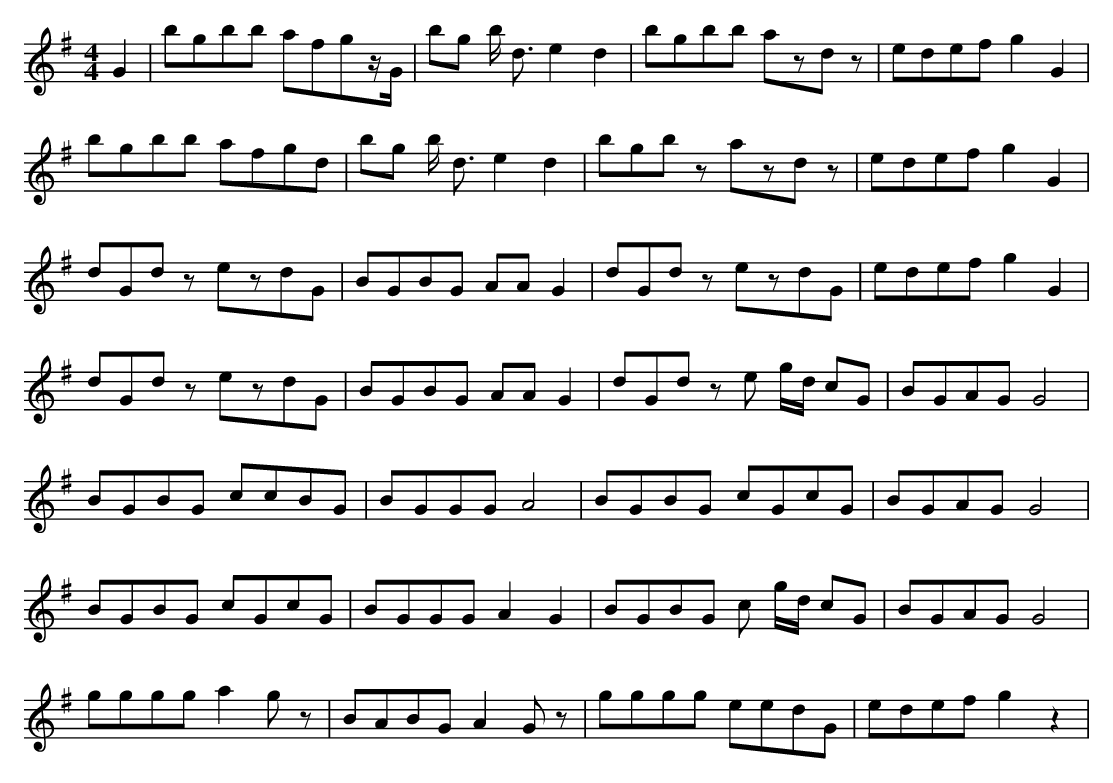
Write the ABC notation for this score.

X:1
M:4/4
K:G
G2|bgbb afgz/G/|bg b < d e2d2|bgbb azdz|edef g2G2|
bgbb afgd|bg b < d e2d2|bgbz azdz|edef g2G2|
dGdz ezdG|BGBG AAG2|dGdz ezdG|edef g2G2|
dGdz ezdG|BGBG AAG2|dGdz e g/d/ cG|BGAG G4|
BGBG ccBG|BGGG A4|BGBG cGcG|BGAG G4|
BGBG cGcG|BGGG A2G2|BGBG c g/d/ cG|BGAG G4|
gggg a2gz|BABG A2Gz|gggg eedG|edef g2z2|
